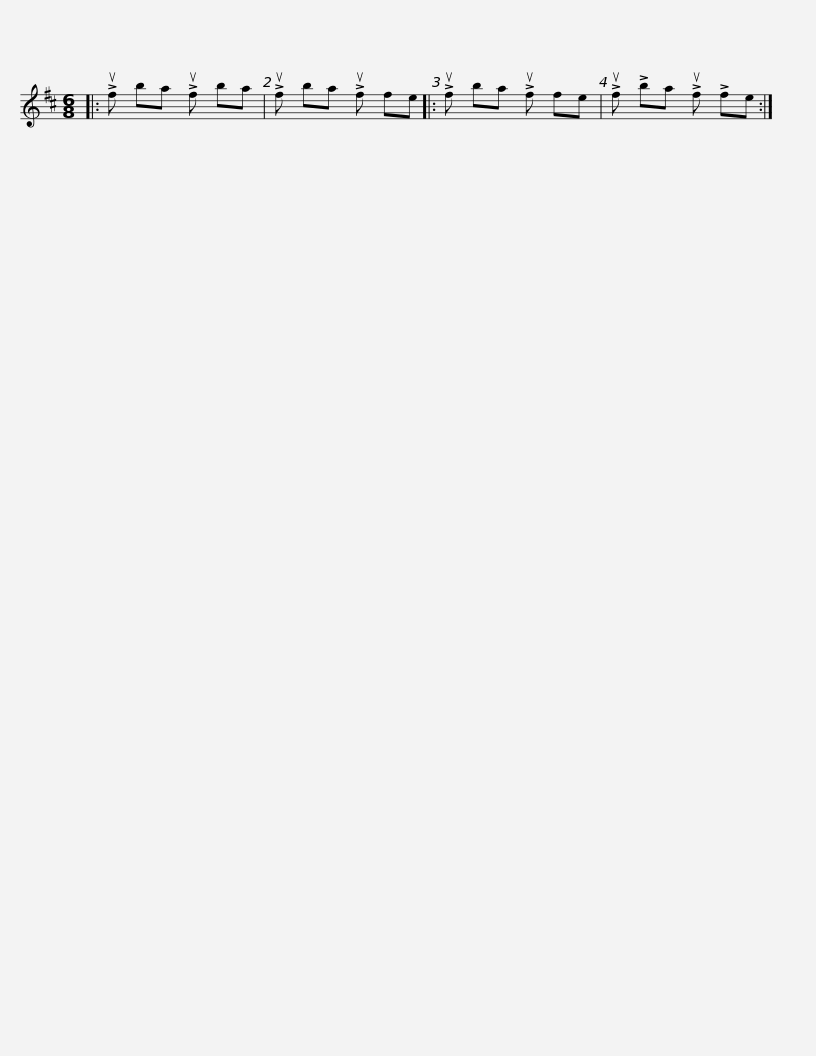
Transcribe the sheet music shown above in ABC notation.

X:1
L:1/8
M:6/8
I:linebreak $
K:D
V:1 treble
V:1
|: !>!uf ba !>!uf ba | !>!uf ba !>!uf fe |: !>!uf ba !>!uf fe | !>!uf !>!ba !>!uf !>!fe :| %4
